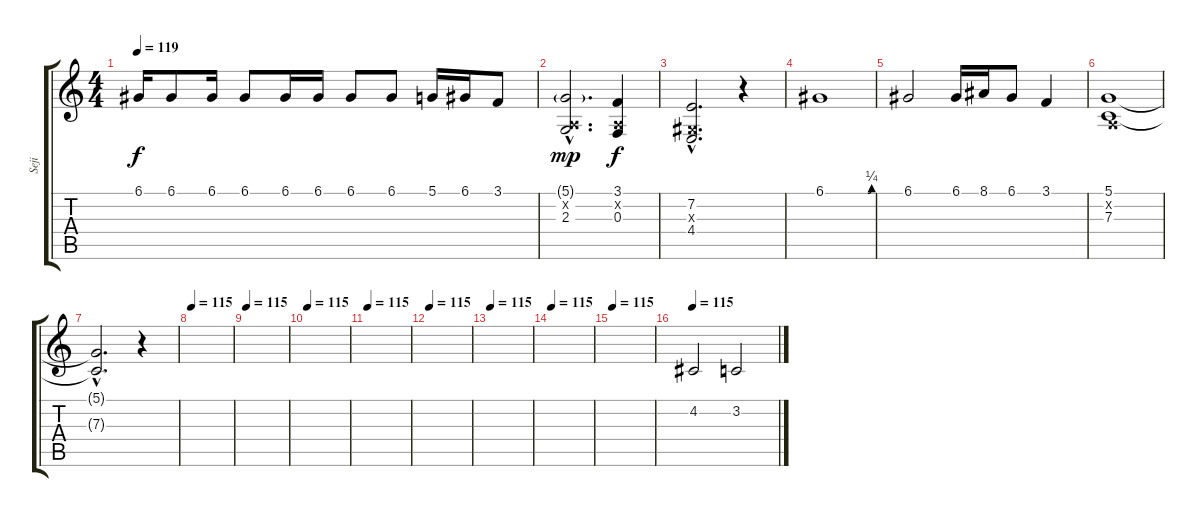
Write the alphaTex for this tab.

\track ("Seji" "Seji") {instrument clarinet}
\staff {score tabs}
\tuning (D4 A3 F3 C3 G2 C2) {hide}
\ts (4 4)
\tempo 119
\clef g2
\ks c
6.1.16{dy f} 6.1.8 6.1.16 6.1.8 6.1.16 6.1.16 6.1.8 6.1.8 5.1.16 6.1.16 3.1.8 |
(5.1{g hac} 0.2{hac x} 2.3{hac}).2{d dy mp} (3.1 0.2{x} 0.3).4{dy f} |
(7.2{hac} 3.3{hac x} 4.4{hac}).2{d} r.4 |
6.1{be (custom 0 0 35 0 43 0 55 0 60 1)}.1 |
6.1.2 6.1.16 8.1.16 6.1.8 3.1.4 |
(5.1 0.2{x} 7.3).1 |
(5.1{hac t} 7.3{hac t}).2{d} r.4 |
\tempo 115
|
\tempo 115
|
\tempo 115
|
\tempo 115
|
\tempo 115
|
\tempo 115
|
\tempo 115
|
\tempo 115
|
\tempo 115
4.2.2 3.2.2
